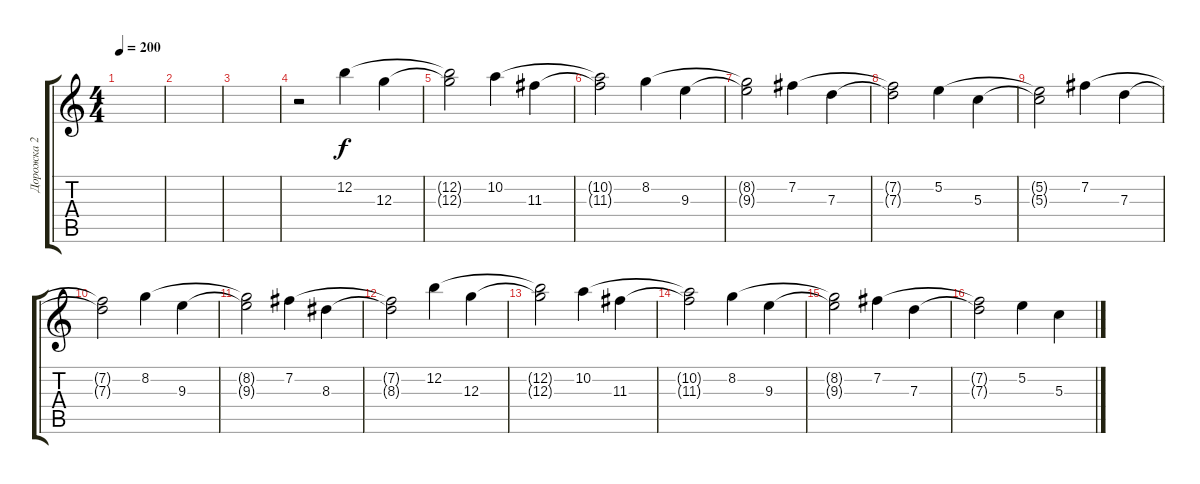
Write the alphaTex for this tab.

\track ("Дорожка 2" "Дорожка 2") {instrument distortionguitar}
\staff {score tabs}
\tuning (E4 B3 G3 D3 A2 E2) {hide}
\ts (4 4)
\tempo 200
\clef g2
\ks c
|
|
|
r.2 12.2.4 12.3.4 |
(12.2{t} 12.3{t}).2 10.2.4 11.3.4 |
(10.2{t} 11.3{t}).2 8.2.4 9.3.4 |
(8.2{t} 9.3{t}).2 7.2.4 7.3.4 |
(7.2{t} 7.3{t}).2 5.2.4 5.3.4 |
(5.2{t} 5.3{t}).2 7.2.4 7.3.4 |
(7.2{t} 7.3{t}).2 8.2.4 9.3.4 |
(8.2{t} 9.3{t}).2 7.2.4 8.3.4 |
(7.2{t} 8.3{t}).2 12.2.4 12.3.4 |
(12.2{t} 12.3{t}).2 10.2.4 11.3.4 |
(10.2{t} 11.3{t}).2 8.2.4 9.3.4 |
(8.2{t} 9.3{t}).2 7.2.4 7.3.4 |
(7.2{t} 7.3{t}).2 5.2.4 5.3.4
